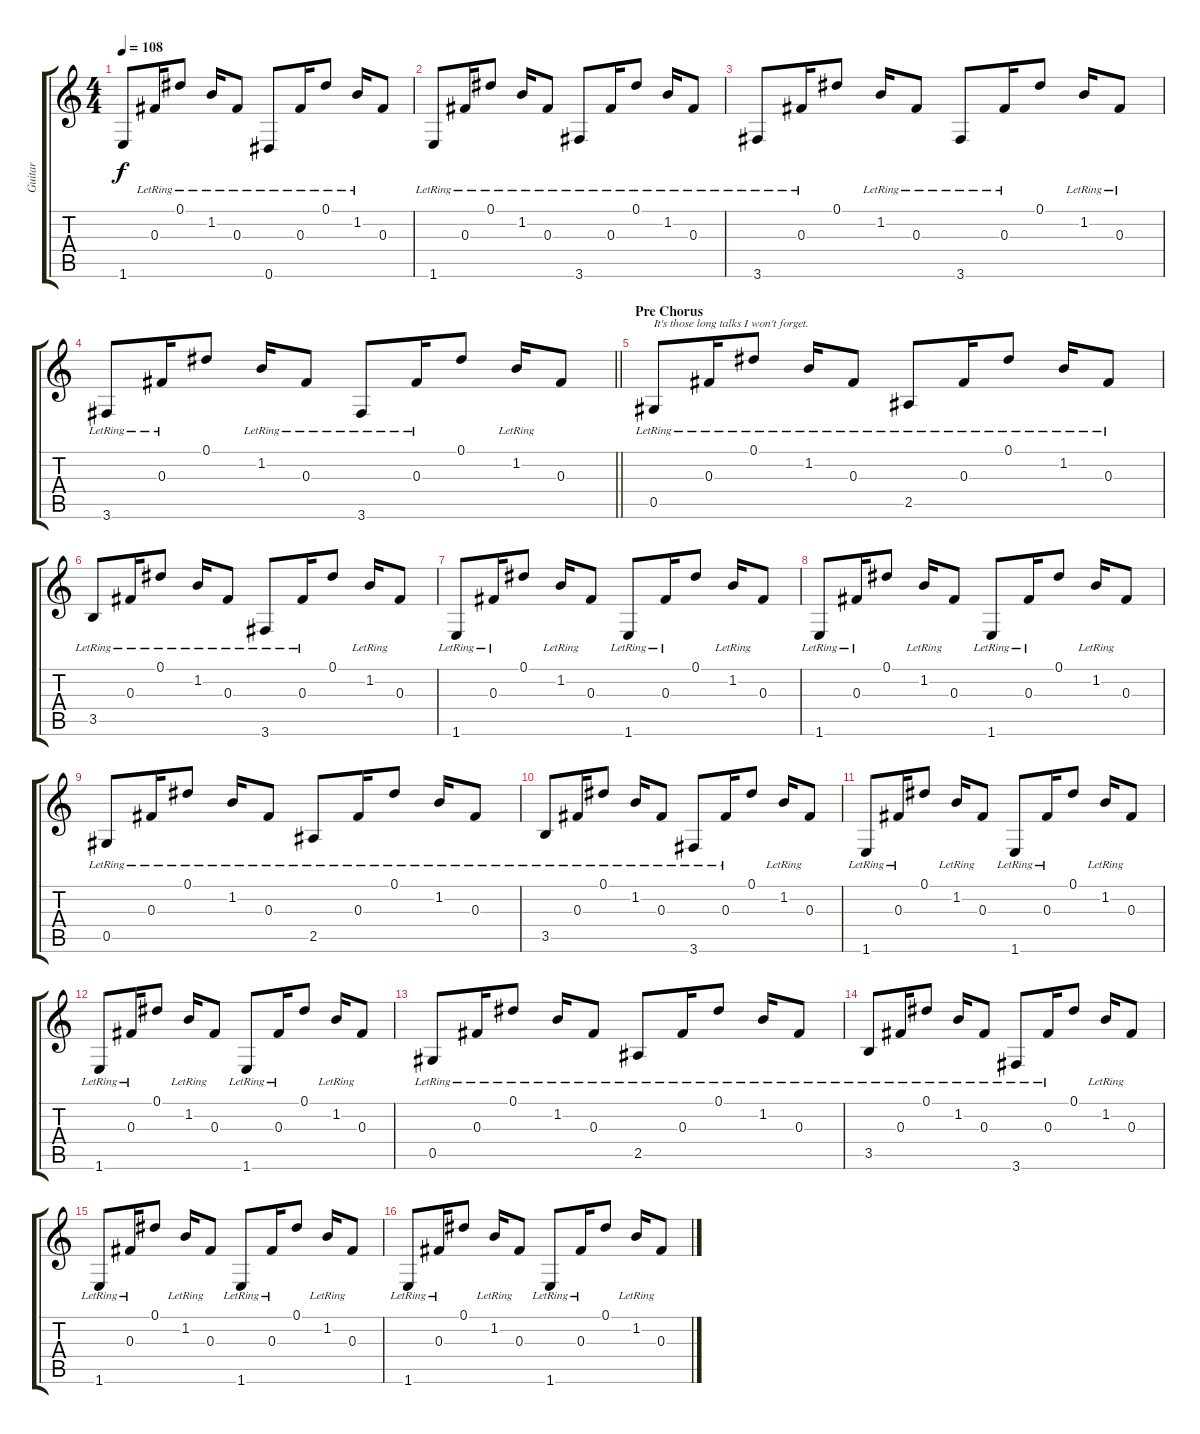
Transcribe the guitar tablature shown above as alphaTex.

\track ("Guitar" "Guitar") {instrument acousticguitarsteel}
\staff {score tabs}
\tuning (Eb4 Bb3 Gb3 Db3 Ab2 Eb2) {hide}
\ts (4 4)
\tempo 108
\clef g2
\ks c
1.6.8{dy f} 0.3{lr}.16 0.1{lr}.8 1.2{lr}.16 0.3{lr}.8 0.6{lr}.8 0.3{lr}.16 0.1{lr}.8 1.2{lr}.16 0.3.8 |
1.6{lr}.8 0.3{lr}.16 0.1{lr}.8 1.2{lr}.16 0.3{lr}.8 3.6{lr}.8 0.3{lr}.16 0.1{lr}.8 1.2{lr}.16 0.3{lr}.8 |
3.6{lr}.8 0.3{lr}.16 0.1.8 1.2{lr}.16 0.3{lr}.8 3.6{lr}.8 0.3{lr}.16 0.1.8 1.2{lr}.16 0.3{lr}.8 |
\barLineRight lightlight
3.6{lr}.8 0.3{lr}.16 0.1.8 1.2{lr}.16 0.3{lr}.8 3.6{lr}.8 0.3{lr}.16 0.1.8 1.2{lr}.16 0.3.8 |
\section ("" "Pre Chorus")
0.5{lr}.8{txt "It's those long talks I won't forget."} 0.3{lr}.16 0.1{lr}.8 1.2{lr}.16 0.3{lr}.8 2.5{lr}.8 0.3{lr}.16 0.1{lr}.8 1.2{lr}.16 0.3{lr}.8 |
3.5{lr}.8 0.3{lr}.16 0.1{lr}.8 1.2{lr}.16 0.3{lr}.8 3.6{lr}.8 0.3{lr}.16 0.1.8 1.2{lr}.16 0.3.8 |
1.6{lr}.8 0.3{lr}.16 0.1.8 1.2{lr}.16 0.3.8 1.6{lr}.8 0.3{lr}.16 0.1.8 1.2{lr}.16 0.3.8 |
1.6{lr}.8 0.3{lr}.16 0.1.8 1.2{lr}.16 0.3.8 1.6{lr}.8 0.3{lr}.16 0.1.8 1.2{lr}.16 0.3.8 |
0.5{lr}.8 0.3{lr}.16 0.1{lr}.8 1.2{lr}.16 0.3{lr}.8 2.5{lr}.8 0.3{lr}.16 0.1{lr}.8 1.2{lr}.16 0.3{lr}.8 |
3.5{lr}.8 0.3{lr}.16 0.1{lr}.8 1.2{lr}.16 0.3{lr}.8 3.6{lr}.8 0.3{lr}.16 0.1.8 1.2{lr}.16 0.3.8 |
1.6{lr}.8 0.3{lr}.16 0.1.8 1.2{lr}.16 0.3.8 1.6{lr}.8 0.3{lr}.16 0.1.8 1.2{lr}.16 0.3.8 |
1.6{lr}.8 0.3{lr}.16 0.1.8 1.2{lr}.16 0.3.8 1.6{lr}.8 0.3{lr}.16 0.1.8 1.2{lr}.16 0.3.8 |
0.5{lr}.8 0.3{lr}.16 0.1{lr}.8 1.2{lr}.16 0.3{lr}.8 2.5{lr}.8 0.3{lr}.16 0.1{lr}.8 1.2{lr}.16 0.3{lr}.8 |
3.5{lr}.8 0.3{lr}.16 0.1{lr}.8 1.2{lr}.16 0.3{lr}.8 3.6{lr}.8 0.3{lr}.16 0.1.8 1.2{lr}.16 0.3.8 |
1.6{lr}.8 0.3{lr}.16 0.1.8 1.2{lr}.16 0.3.8 1.6{lr}.8 0.3{lr}.16 0.1.8 1.2{lr}.16 0.3.8 |
1.6{lr}.8 0.3{lr}.16 0.1.8 1.2{lr}.16 0.3.8 1.6{lr}.8 0.3{lr}.16 0.1.8 1.2{lr}.16 0.3.8
